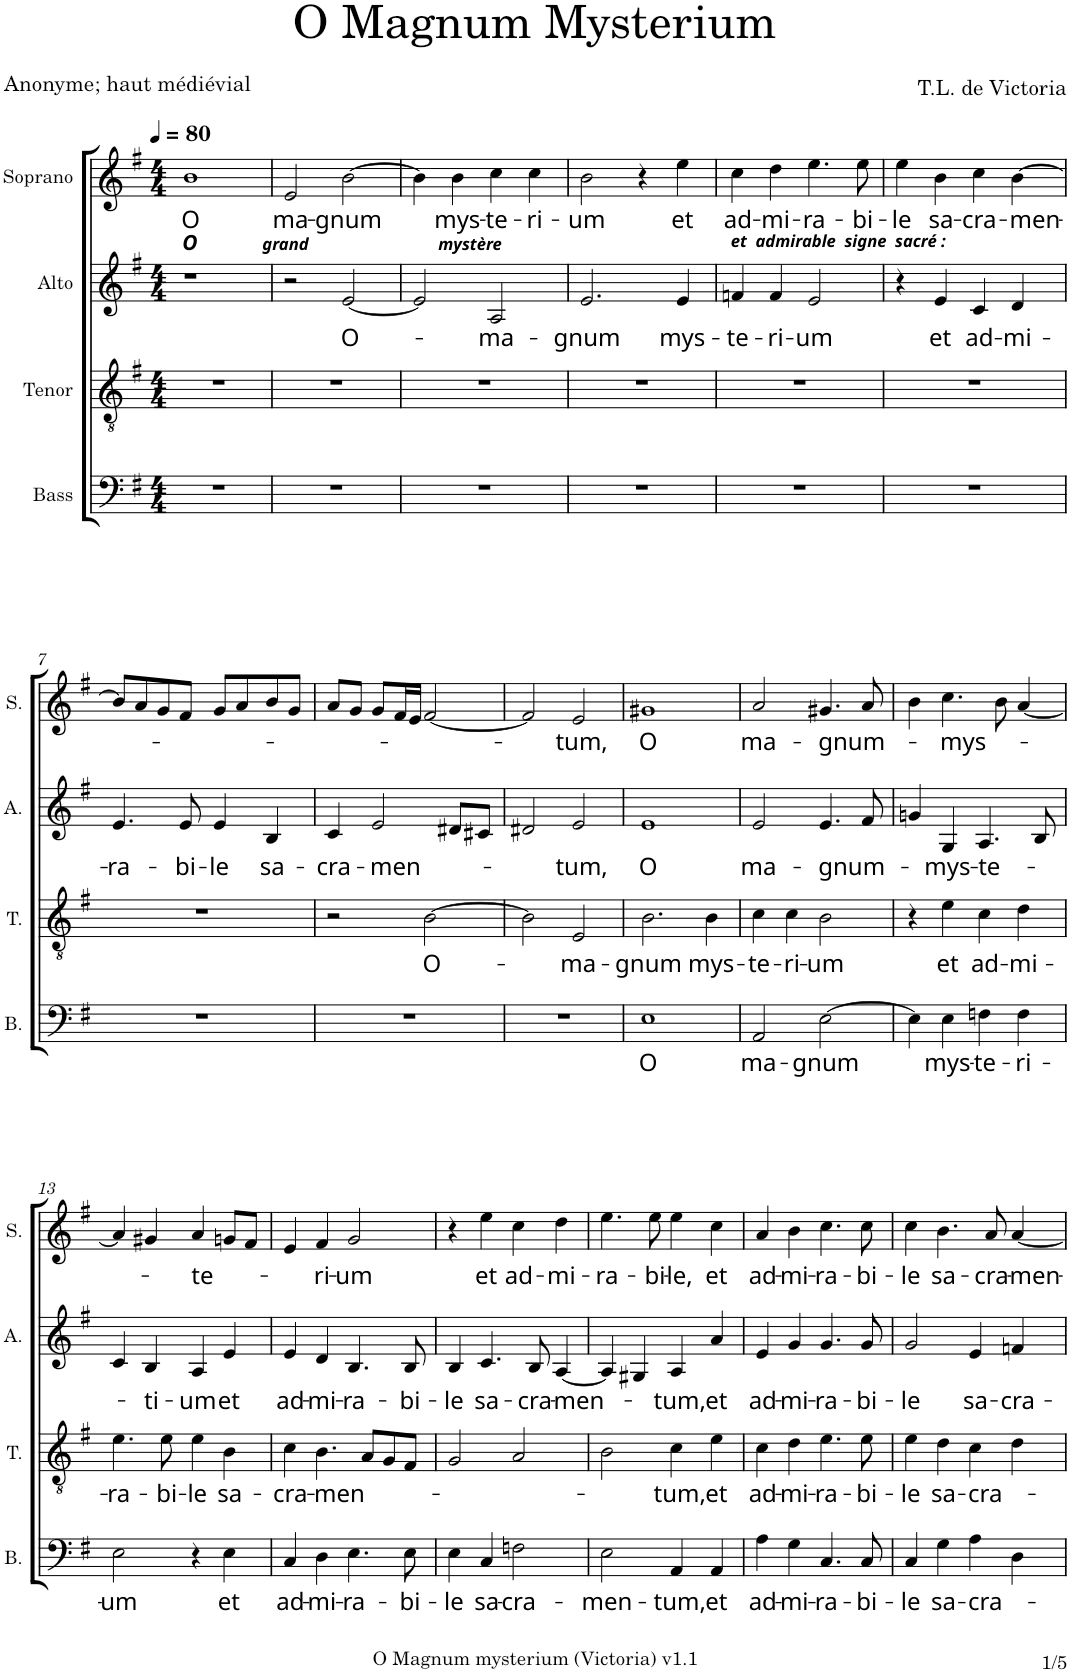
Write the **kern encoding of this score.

**kern	**text	**kern	**text	**kern	**text	**kern	**text
*part4	*part4	*part3	*part3	*part2	*part2	*part1	*part1
*staff4	*staff4	*staff3	*staff3	*staff2	*staff2	*staff1	*staff1
*I"Bass	*	*I"Tenor	*	*I"Alto	*	*I"Soprano	*
*I'B.	*	*I'T.	*	*I'A.	*	*I'S.	*
*clefF4	*	*clefGv2	*	*clefG2	*	*clefG2	*
*Trd7c12	*	*	*	*	*	*	*
*k[f#]	*	*k[f#]	*	*k[f#]	*	*k[f#]	*
*M4/4	*	*M4/4	*	*M4/4	*	*M4/4	*
*MM80	*	*MM80	*	*MM80	*	*MM80	*
=1	=1	=1	=1	=1	=1	=1	=1
!	!	!	!	!	!	!LO:TX:b:Bi:t=O	!
!	!	!	!	!	!	!LO:TX:b:t=grand                              mystère	!
!	!	!	!	!	!	!	!LO:LY:b
1r	.	1r	.	1r	.	1b	O
=2	=2	=2	=2	=2	=2	=2	=2
!	!	!	!	!	!	!	!LO:LY:b
1r	.	1r	.	2r	.	2e/	ma-
!	!	!	!	!	!LO:LY:b	!	!LO:LY:b
.	.	.	.	[2e/	O-	[2b\	-gnum
=3	=3	=3	=3	=3	=3	=3	=3
1r	.	1r	.	2e/]	.	4b\]	.
!	!	!	!	!	!	!	!LO:LY:b
.	.	.	.	.	.	4b\	mys-
!	!	!	!	!	!LO:LY:b	!	!LO:LY:b
.	.	.	.	2A/	-ma-	4cc\	-te-
!	!	!	!	!	!	!	!LO:LY:b
.	.	.	.	.	.	4cc\	-ri-
=4	=4	=4	=4	=4	=4	=4	=4
!	!	!	!	!	!LO:LY:b	!	!LO:LY:b
1r	.	1r	.	2.e/	-gnum	2b\	-um
.	.	.	.	.	.	4r	.
!	!	!	!	!	!LO:LY:b	!	!LO:LY:b
.	.	.	.	4e/	mys-	4ee\	et
=5	=5	=5	=5	=5	=5	=5	=5
!	!	!	!	!	!	!LO:TX:b:Bi:t=et  admirable  signe  sacré &colon;	!
!	!	!	!	!	!LO:LY:b	!	!LO:LY:b
1r	.	1r	.	4fn/	-te-	4cc\	ad-
!	!	!	!	!	!LO:LY:b	!	!LO:LY:b
.	.	.	.	4f/	-ri-	4dd\	-mi-
!	!	!	!	!	!LO:LY:b	!	!LO:LY:b
.	.	.	.	2e/	-um	4.ee\	-ra-
!	!	!	!	!	!	!	!LO:LY:b
.	.	.	.	.	.	8ee\	-bi-
=6	=6	=6	=6	=6	=6	=6	=6
!	!	!	!	!	!	!	!LO:LY:b
1r	.	1r	.	4r	.	4ee\	-le
!	!	!	!	!	!LO:LY:b	!	!LO:LY:b
.	.	.	.	4e/	et	4b\	sa-
!	!	!	!	!	!LO:LY:b	!	!LO:LY:b
.	.	.	.	4c/	ad-	4cc\	-cra-
!	!	!	!	!	!LO:LY:b	!	!LO:LY:b
.	.	.	.	4d/	-mi-	[4b\	-men-
!!LO:LB:g=z
=7	=7	=7	=7	=7	=7	=7	=7
!	!	!	!	!	!LO:LY:b	!	!
1r	.	1r	.	4.e/	-ra-	8b/L]	.
.	.	.	.	.	.	8a/	.
.	.	.	.	.	.	8g/	.
!	!	!	!	!	!LO:LY:b	!	!
.	.	.	.	8e/	-bi-	8f#/J	.
!	!	!	!	!	!LO:LY:b	!	!
.	.	.	.	4e/	-le	8g/L	.
.	.	.	.	.	.	8a/	.
!	!	!	!	!	!LO:LY:b	!	!
.	.	.	.	4B/	sa-	8b/	.
.	.	.	.	.	.	8g/J	.
=8	=8	=8	=8	=8	=8	=8	=8
!	!	!	!	!	!LO:LY:b	!	!
1r	.	2r	.	4c/	-cra-	8a/L	.
.	.	.	.	.	.	8g/J	.
!	!	!	!	!	!LO:LY:b	!	!
.	.	.	.	2e/	-men-	8g/L	.
.	.	.	.	.	.	16f#/L	.
.	.	.	.	.	.	16e/JJ	.
!	!	!	!LO:LY:b	!	!	!	!
.	.	[2B\	O-	.	.	[2f#/	.
.	.	.	.	8d#X/L	.	.	.
.	.	.	.	8c#X/J	.	.	.
=9	=9	=9	=9	=9	=9	=9	=9
1r	.	2B\]	.	2d#X/	.	2f#/]	.
!	!	!	!LO:LY:b	!	!LO:LY:b	!	!LO:LY:b
.	.	2E/	-ma-	2e/	-tum,	2e/	-tum,
=10	=10	=10	=10	=10	=10	=10	=10
!	!LO:LY:b	!	!LO:LY:b	!	!LO:LY:b	!	!LO:LY:b
1E	O	2.B\	-gnum	1e	O	1g#X	O
!	!	!	!LO:LY:b	!	!	!	!
.	.	4B\	mys-	.	.	.	.
=11	=11	=11	=11	=11	=11	=11	=11
!	!LO:LY:b	!	!LO:LY:b	!	!LO:LY:b	!	!LO:LY:b
2AA/	ma-	4c\	-te-	2e/	ma-	2a/	ma-
!	!	!	!LO:LY:b	!	!	!	!
.	.	4c\	-ri-	.	.	.	.
!	!LO:LY:b	!	!LO:LY:b	!	!LO:LY:b	!	!LO:LY:b
[2E\	-gnum	2B\	-um	4.e/	-gnum-	4.g#X/	-gnum-
.	.	.	.	8f#/	.	8a/	.
=12	=12	=12	=12	=12	=12	=12	=12
4E\]	.	4r	.	4gn/	.	4b\	.
!	!LO:LY:b	!	!LO:LY:b	!	!LO:LY:b	!	!LO:LY:b
4E\	mys-	4e\	et	4G/	-mys-	4.cc\	-mys-
!	!LO:LY:b	!	!LO:LY:b	!	!LO:LY:b	!	!
4Fn\	-te-	4c\	ad-	4.A/	-te-	.	.
.	.	.	.	.	.	8b\	.
!	!LO:LY:b	!	!LO:LY:b	!	!	!	!
4F\	-ri-	4d\	-mi-	.	.	[4a/	.
.	.	.	.	8B/	.	.	.
!!LO:LB:g=z
=13	=13	=13	=13	=13	=13	=13	=13
!	!LO:LY:b	!	!LO:LY:b	!	!	!	!
2E\	-um	4.e\	-ra-	4c/	.	4a/]	.
!	!	!	!	!	!LO:LY:b	!	!
.	.	.	.	4B/	-ti-	4g#X/	.
!	!	!	!LO:LY:b	!	!	!	!
.	.	8e\	-bi-	.	.	.	.
!	!	!	!LO:LY:b	!	!LO:LY:b	!	!LO:LY:b
4r	.	4e\	-le	4A/	-um	4a/	-te-
!	!LO:LY:b	!	!LO:LY:b	!	!LO:LY:b	!	!
4E\	et	4B\	sa-	4e/	et	8gn/L	.
.	.	.	.	.	.	8f#/J	.
=14	=14	=14	=14	=14	=14	=14	=14
!	!LO:LY:b	!	!LO:LY:b	!	!LO:LY:b	!	!
4C/	ad-	4c\	-cra-	4e/	ad-	4e/	.
!	!LO:LY:b	!	!LO:LY:b	!	!LO:LY:b	!	!LO:LY:b
4D\	-mi-	4.B\	-men-	4d/	-mi-	4f#/	-ri-
!	!LO:LY:b	!	!	!	!LO:LY:b	!	!LO:LY:b
4.E\	-ra-	.	.	4.B/	-ra-	2g/	-um
.	.	8A/L	.	.	.	.	.
.	.	8G/	.	.	.	.	.
!	!LO:LY:b	!	!	!	!LO:LY:b	!	!
8E\	-bi-	8F#/J	.	8B/	-bi-	.	.
=15	=15	=15	=15	=15	=15	=15	=15
!	!LO:LY:b	!	!	!	!LO:LY:b	!	!
4E\	-le	2G/	.	4B/	-le	4r	.
!	!LO:LY:b	!	!	!	!LO:LY:b	!	!LO:LY:b
4C/	sa-	.	.	4.c/	sa-	4ee\	et
!	!LO:LY:b	!	!	!	!	!	!LO:LY:b
2Fn\	-cra-	2A/	.	.	.	4cc\	ad-
!	!	!	!	!	!LO:LY:b	!	!
.	.	.	.	8B/	-cra-	.	.
!	!	!	!	!	!LO:LY:b	!	!LO:LY:b
.	.	.	.	[4A/	-men-	4dd\	-mi-
=16	=16	=16	=16	=16	=16	=16	=16
!	!LO:LY:b	!	!	!	!	!	!LO:LY:b
2E\	-men-	2B\	.	4A/]	.	4.ee\	-ra-
.	.	.	.	4G#X/	.	.	.
!	!	!	!	!	!	!	!LO:LY:b
.	.	.	.	.	.	8ee\	-bi-
!	!LO:LY:b	!	!LO:LY:b	!	!LO:LY:b	!	!LO:LY:b
4AA/	-tum,	4c\	-tum,	4A/	-tum,	4ee\	-le,
!	!LO:LY:b	!	!LO:LY:b	!	!LO:LY:b	!	!LO:LY:b
4AA/	et	4e\	et	4a/	et	4cc\	et
=17	=17	=17	=17	=17	=17	=17	=17
!	!LO:LY:b	!	!LO:LY:b	!	!LO:LY:b	!	!LO:LY:b
4A\	ad-	4c\	ad-	4e/	ad-	4a/	ad-
!	!LO:LY:b	!	!LO:LY:b	!	!LO:LY:b	!	!LO:LY:b
4G\	-mi-	4d\	-mi-	4g/	-mi-	4b\	-mi-
!	!LO:LY:b	!	!LO:LY:b	!	!LO:LY:b	!	!LO:LY:b
4.C/	-ra-	4.e\	-ra-	4.g/	-ra-	4.cc\	-ra-
!	!LO:LY:b	!	!LO:LY:b	!	!LO:LY:b	!	!LO:LY:b
8C/	-bi-	8e\	-bi-	8g/	-bi-	8cc\	-bi-
=18	=18	=18	=18	=18	=18	=18	=18
!	!LO:LY:b	!	!LO:LY:b	!	!LO:LY:b	!	!LO:LY:b
4C/	-le	4e\	-le	2g/	-le	4cc\	-le
!	!LO:LY:b	!	!LO:LY:b	!	!	!	!LO:LY:b
4G\	sa-	4d\	sa-	.	.	4.b\	sa-
!	!LO:LY:b	!	!LO:LY:b	!	!LO:LY:b	!	!
4A\	-cra-	4c\	-cra-	4e/	sa-	.	.
!	!	!	!	!	!	!	!LO:LY:b
.	.	.	.	.	.	8a/	-cra-
!	!	!	!	!	!LO:LY:b	!	!LO:LY:b
4D\	.	4d\	.	4fn/	-cra-	[4a/	-men-
=	=	=	=	=	=	=	=
*-	*-	*-	*-	*-	*-	*-	*-
